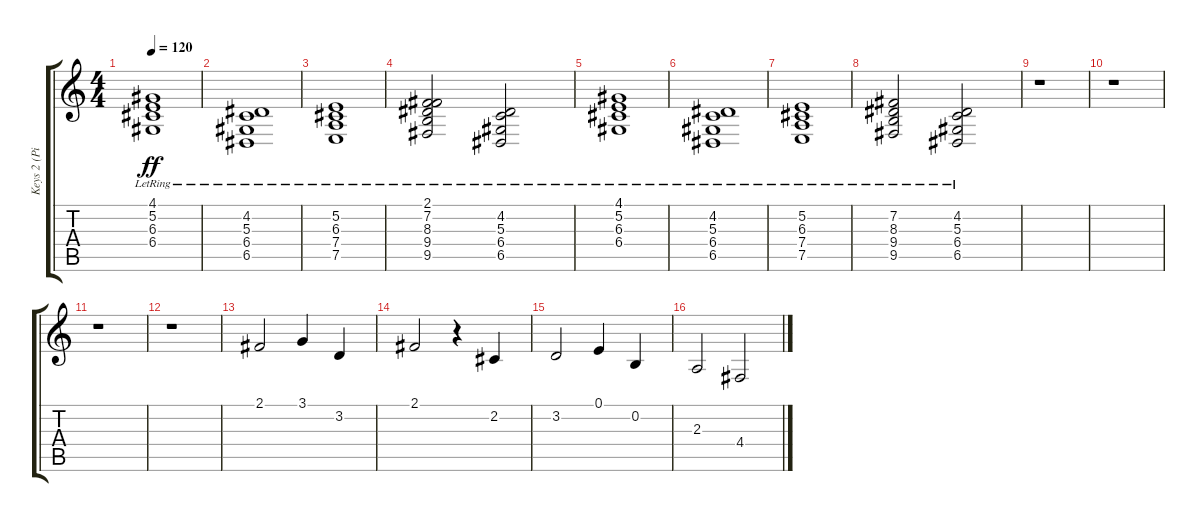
\track ("Keys 2 (Piano)" "Keys 2 (Pi") {instrument acousticgrandpiano}
\staff {score tabs}
\tuning (E4 B3 G3 D3 A2 E2) {hide}
\ts (4 4)
\tempo 120
\clef g2
\ks c
(4.1{lr} 5.2{lr} 6.3{lr} 6.4{lr}).1{dy ff} |
(4.2{lr} 5.3{lr} 6.4{lr} 6.5{lr}).1 |
(5.2{lr} 6.3{lr} 7.4{lr} 7.5{lr}).1 |
(2.1{lr} 7.2{lr} 8.3{lr} 9.4{lr} 9.5{lr}).2 (4.2{lr} 5.3{lr} 6.4{lr} 6.5{lr}).2 |
(4.1{lr} 5.2{lr} 6.3{lr} 6.4{lr}).1 |
(4.2{lr} 5.3{lr} 6.4{lr} 6.5{lr}).1 |
(5.2{lr} 6.3{lr} 7.4{lr} 7.5{lr}).1 |
(7.2{lr} 8.3{lr} 9.4{lr} 9.5{lr}).2 (4.2{lr} 5.3{lr} 6.4{lr} 6.5{lr}).2 |
r.1 |
r.1 |
r.1 |
r.1 |
2.1.2{instrument trumpet} 3.1.4 3.2.4 |
2.1.2 r.4 2.2.4 |
3.2.2 0.1.4 0.2.4 |
2.3.2 4.4.2
